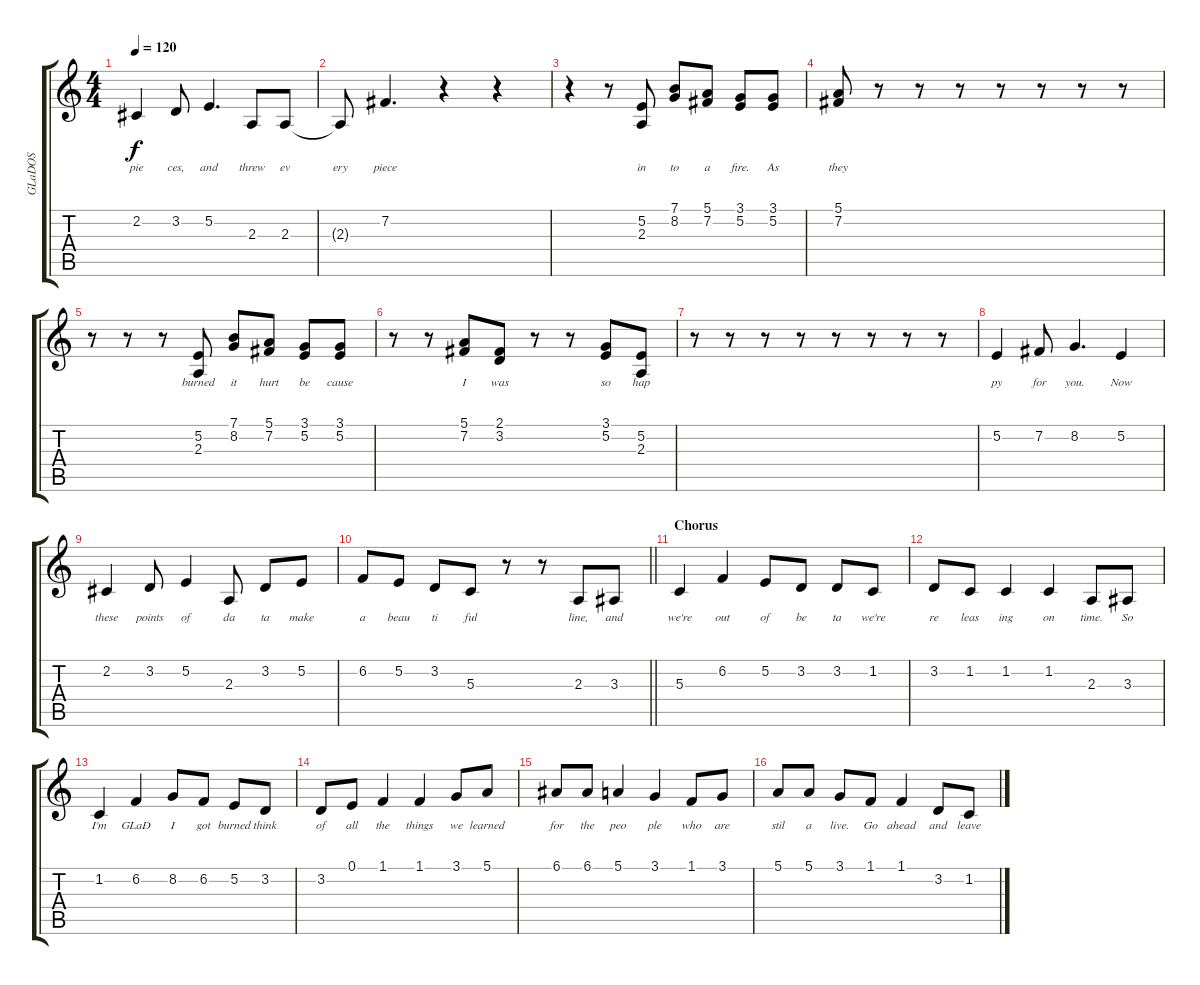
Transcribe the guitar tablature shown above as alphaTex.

\track ("GLaDOS" "GLaDOS") {instrument electricpiano1}
\staff {score tabs}
\tuning (E4 B3 G3 D3 A2 E2) {hide}
\ts (4 4)
\tempo 120
\clef g2
\ks c
2.2{t}.4{lyrics (0 "pie") lyrics (1 "") lyrics (2 "") lyrics (3 "") lyrics (4 "") dy f} 3.2.8{lyrics (0 "ces,") lyrics (1 "") lyrics (2 "") lyrics (3 "") lyrics (4 "")} 5.2.4{d lyrics (0 "and") lyrics (1 "") lyrics (2 "") lyrics (3 "") lyrics (4 "")} 2.3.8{lyrics (0 "threw") lyrics (1 "") lyrics (2 "") lyrics (3 "") lyrics (4 "")} 2.3.8{lyrics (0 "ev") lyrics (1 "") lyrics (2 "") lyrics (3 "") lyrics (4 "")} |
2.3{t}.8{lyrics (0 "ery") lyrics (1 "") lyrics (2 "") lyrics (3 "") lyrics (4 "")} 7.2.4{d lyrics (0 "piece") lyrics (1 "") lyrics (2 "") lyrics (3 "") lyrics (4 "")} r.4 r.4 |
r.4 r.8 (5.2 2.3).8{lyrics (0 "in") lyrics (1 "") lyrics (2 "") lyrics (3 "") lyrics (4 "")} (7.1 8.2).8{lyrics (0 "to") lyrics (1 "") lyrics (2 "") lyrics (3 "") lyrics (4 "")} (5.1 7.2).8{lyrics (0 "a") lyrics (1 "") lyrics (2 "") lyrics (3 "") lyrics (4 "")} (3.1 5.2).8{lyrics (0 "fire.") lyrics (1 "") lyrics (2 "") lyrics (3 "") lyrics (4 "")} (3.1 5.2).8{lyrics (0 "As") lyrics (1 "") lyrics (2 "") lyrics (3 "") lyrics (4 "")} |
(5.1 7.2).8{lyrics (0 "they") lyrics (1 "") lyrics (2 "") lyrics (3 "") lyrics (4 "")} r.8 r.8 r.8 r.8 r.8 r.8 r.8 |
r.8 r.8 r.8 (5.2 2.3).8{lyrics (0 "burned") lyrics (1 "") lyrics (2 "") lyrics (3 "") lyrics (4 "")} (7.1 8.2).8{lyrics (0 "it") lyrics (1 "") lyrics (2 "") lyrics (3 "") lyrics (4 "")} (5.1 7.2).8{lyrics (0 "hurt") lyrics (1 "") lyrics (2 "") lyrics (3 "") lyrics (4 "")} (3.1 5.2).8{lyrics (0 "be") lyrics (1 "") lyrics (2 "") lyrics (3 "") lyrics (4 "")} (3.1 5.2).8{lyrics (0 "cause") lyrics (1 "") lyrics (2 "") lyrics (3 "") lyrics (4 "")} |
r.8 r.8 (5.1 7.2).8{lyrics (0 "I") lyrics (1 "") lyrics (2 "") lyrics (3 "") lyrics (4 "")} (2.1 3.2).8{lyrics (0 "was") lyrics (1 "") lyrics (2 "") lyrics (3 "") lyrics (4 "")} r.8 r.8 (3.1 5.2).8{lyrics (0 "so") lyrics (1 "") lyrics (2 "") lyrics (3 "") lyrics (4 "")} (5.2 2.3).8{lyrics (0 "hap") lyrics (1 "") lyrics (2 "") lyrics (3 "") lyrics (4 "")} |
r.8 r.8 r.8 r.8 r.8 r.8 r.8 r.8 |
5.2.4{lyrics (0 "py") lyrics (1 "") lyrics (2 "") lyrics (3 "") lyrics (4 "")} 7.2.8{lyrics (0 "for") lyrics (1 "") lyrics (2 "") lyrics (3 "") lyrics (4 "")} 8.2.4{d lyrics (0 "you.") lyrics (1 "") lyrics (2 "") lyrics (3 "") lyrics (4 "")} 5.2.4{lyrics (0 "Now") lyrics (1 "") lyrics (2 "") lyrics (3 "") lyrics (4 "")} |
2.2.4{lyrics (0 "these") lyrics (1 "") lyrics (2 "") lyrics (3 "") lyrics (4 "")} 3.2.8{lyrics (0 "points") lyrics (1 "") lyrics (2 "") lyrics (3 "") lyrics (4 "")} 5.2.4{lyrics (0 "of") lyrics (1 "") lyrics (2 "") lyrics (3 "") lyrics (4 "")} 2.3.8{lyrics (0 "da") lyrics (1 "") lyrics (2 "") lyrics (3 "") lyrics (4 "")} 3.2.8{lyrics (0 "ta") lyrics (1 "") lyrics (2 "") lyrics (3 "") lyrics (4 "")} 5.2.8{lyrics (0 "make") lyrics (1 "") lyrics (2 "") lyrics (3 "") lyrics (4 "")} |
\barLineRight lightlight
6.2.8{lyrics (0 "a") lyrics (1 "") lyrics (2 "") lyrics (3 "") lyrics (4 "")} 5.2.8{lyrics (0 "beau") lyrics (1 "") lyrics (2 "") lyrics (3 "") lyrics (4 "")} 3.2.8{lyrics (0 "ti") lyrics (1 "") lyrics (2 "") lyrics (3 "") lyrics (4 "")} 5.3.8{lyrics (0 "ful") lyrics (1 "") lyrics (2 "") lyrics (3 "") lyrics (4 "")} r.8 r.8 2.3.8{lyrics (0 "line,") lyrics (1 "") lyrics (2 "") lyrics (3 "") lyrics (4 "")} 3.3.8{lyrics (0 "and") lyrics (1 "") lyrics (2 "") lyrics (3 "") lyrics (4 "")} |
\section ("" "Chorus")
5.3.4{lyrics (0 "we're") lyrics (1 "") lyrics (2 "") lyrics (3 "") lyrics (4 "")} 6.2.4{lyrics (0 "out") lyrics (1 "") lyrics (2 "") lyrics (3 "") lyrics (4 "")} 5.2.8{lyrics (0 "of") lyrics (1 "") lyrics (2 "") lyrics (3 "") lyrics (4 "")} 3.2.8{lyrics (0 "be") lyrics (1 "") lyrics (2 "") lyrics (3 "") lyrics (4 "")} 3.2.8{lyrics (0 "ta") lyrics (1 "") lyrics (2 "") lyrics (3 "") lyrics (4 "")} 1.2.8{lyrics (0 "we're") lyrics (1 "") lyrics (2 "") lyrics (3 "") lyrics (4 "")} |
3.2.8{lyrics (0 "re") lyrics (1 "") lyrics (2 "") lyrics (3 "") lyrics (4 "")} 1.2.8{lyrics (0 "leas") lyrics (1 "") lyrics (2 "") lyrics (3 "") lyrics (4 "")} 1.2.4{lyrics (0 "ing") lyrics (1 "") lyrics (2 "") lyrics (3 "") lyrics (4 "")} 1.2.4{lyrics (0 "on") lyrics (1 "") lyrics (2 "") lyrics (3 "") lyrics (4 "")} 2.3.8{lyrics (0 "time.") lyrics (1 "") lyrics (2 "") lyrics (3 "") lyrics (4 "")} 3.3.8{lyrics (0 "So") lyrics (1 "") lyrics (2 "") lyrics (3 "") lyrics (4 "")} |
1.2.4{lyrics (0 "I'm") lyrics (1 "") lyrics (2 "") lyrics (3 "") lyrics (4 "")} 6.2.4{lyrics (0 "GLaD") lyrics (1 "") lyrics (2 "") lyrics (3 "") lyrics (4 "")} 8.2.8{lyrics (0 "I") lyrics (1 "") lyrics (2 "") lyrics (3 "") lyrics (4 "")} 6.2.8{lyrics (0 "got") lyrics (1 "") lyrics (2 "") lyrics (3 "") lyrics (4 "")} 5.2.8{lyrics (0 "burned") lyrics (1 "") lyrics (2 "") lyrics (3 "") lyrics (4 "")} 3.2.8{lyrics (0 "think") lyrics (1 "") lyrics (2 "") lyrics (3 "") lyrics (4 "")} |
3.2.8{lyrics (0 "of") lyrics (1 "") lyrics (2 "") lyrics (3 "") lyrics (4 "")} 0.1.8{lyrics (0 "all") lyrics (1 "") lyrics (2 "") lyrics (3 "") lyrics (4 "")} 1.1.4{lyrics (0 "the") lyrics (1 "") lyrics (2 "") lyrics (3 "") lyrics (4 "")} 1.1.4{lyrics (0 "things") lyrics (1 "") lyrics (2 "") lyrics (3 "") lyrics (4 "")} 3.1.8{lyrics (0 "we") lyrics (1 "") lyrics (2 "") lyrics (3 "") lyrics (4 "")} 5.1.8{lyrics (0 "learned") lyrics (1 "") lyrics (2 "") lyrics (3 "") lyrics (4 "")} |
6.1.8{lyrics (0 "for") lyrics (1 "") lyrics (2 "") lyrics (3 "") lyrics (4 "")} 6.1.8{lyrics (0 "the") lyrics (1 "") lyrics (2 "") lyrics (3 "") lyrics (4 "")} 5.1.4{lyrics (0 "peo") lyrics (1 "") lyrics (2 "") lyrics (3 "") lyrics (4 "")} 3.1.4{lyrics (0 "ple") lyrics (1 "") lyrics (2 "") lyrics (3 "") lyrics (4 "")} 1.1.8{lyrics (0 "who") lyrics (1 "") lyrics (2 "") lyrics (3 "") lyrics (4 "")} 3.1.8{lyrics (0 "are") lyrics (1 "") lyrics (2 "") lyrics (3 "") lyrics (4 "")} |
5.1.8{lyrics (0 "stil") lyrics (1 "") lyrics (2 "") lyrics (3 "") lyrics (4 "")} 5.1.8{lyrics (0 "a") lyrics (1 "") lyrics (2 "") lyrics (3 "") lyrics (4 "")} 3.1.8{lyrics (0 "live.") lyrics (1 "") lyrics (2 "") lyrics (3 "") lyrics (4 "")} 1.1.8{lyrics (0 "Go") lyrics (1 "") lyrics (2 "") lyrics (3 "") lyrics (4 "")} 1.1.4{lyrics (0 "ahead") lyrics (1 "") lyrics (2 "") lyrics (3 "") lyrics (4 "")} 3.2.8{lyrics (0 "and") lyrics (1 "") lyrics (2 "") lyrics (3 "") lyrics (4 "")} 1.2.8{lyrics (0 "leave") lyrics (1 "") lyrics (2 "") lyrics (3 "") lyrics (4 "")}
